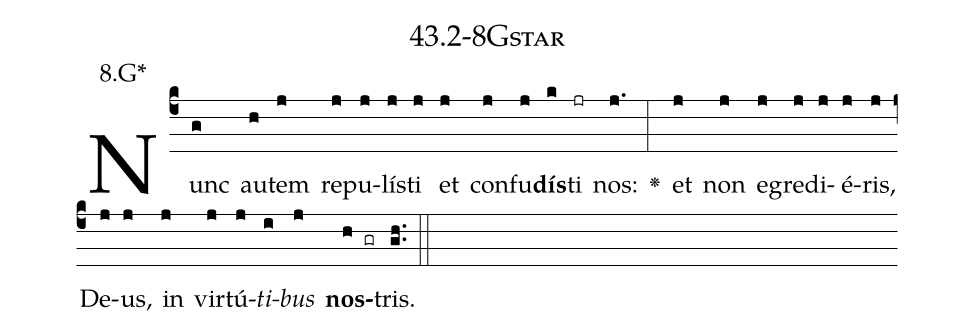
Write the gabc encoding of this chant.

name: 43.2-8Gstar;
annotation: 8.G*;
%%
(c4)Nunc(g) au(h)tem(j) re(j)pu(j)lís(j)ti(j) et(j) con(j)fu(j)<b>dís</b>(k)ti(jr) nos:(j.) <v>\greheightstar</v>(:) et(j) non(j) e(j)gre(j)di(j)é(j)ris,(j) De(j)us,(j) in(j) vir(j)tú(j)<i>ti</i>(i)<i>bus</i>(j) <b>nos</b>(h gr)tris.(gh..) (::)


%E(j) u(j) o(i) u(j) a(h) e.(gh..) (::)
